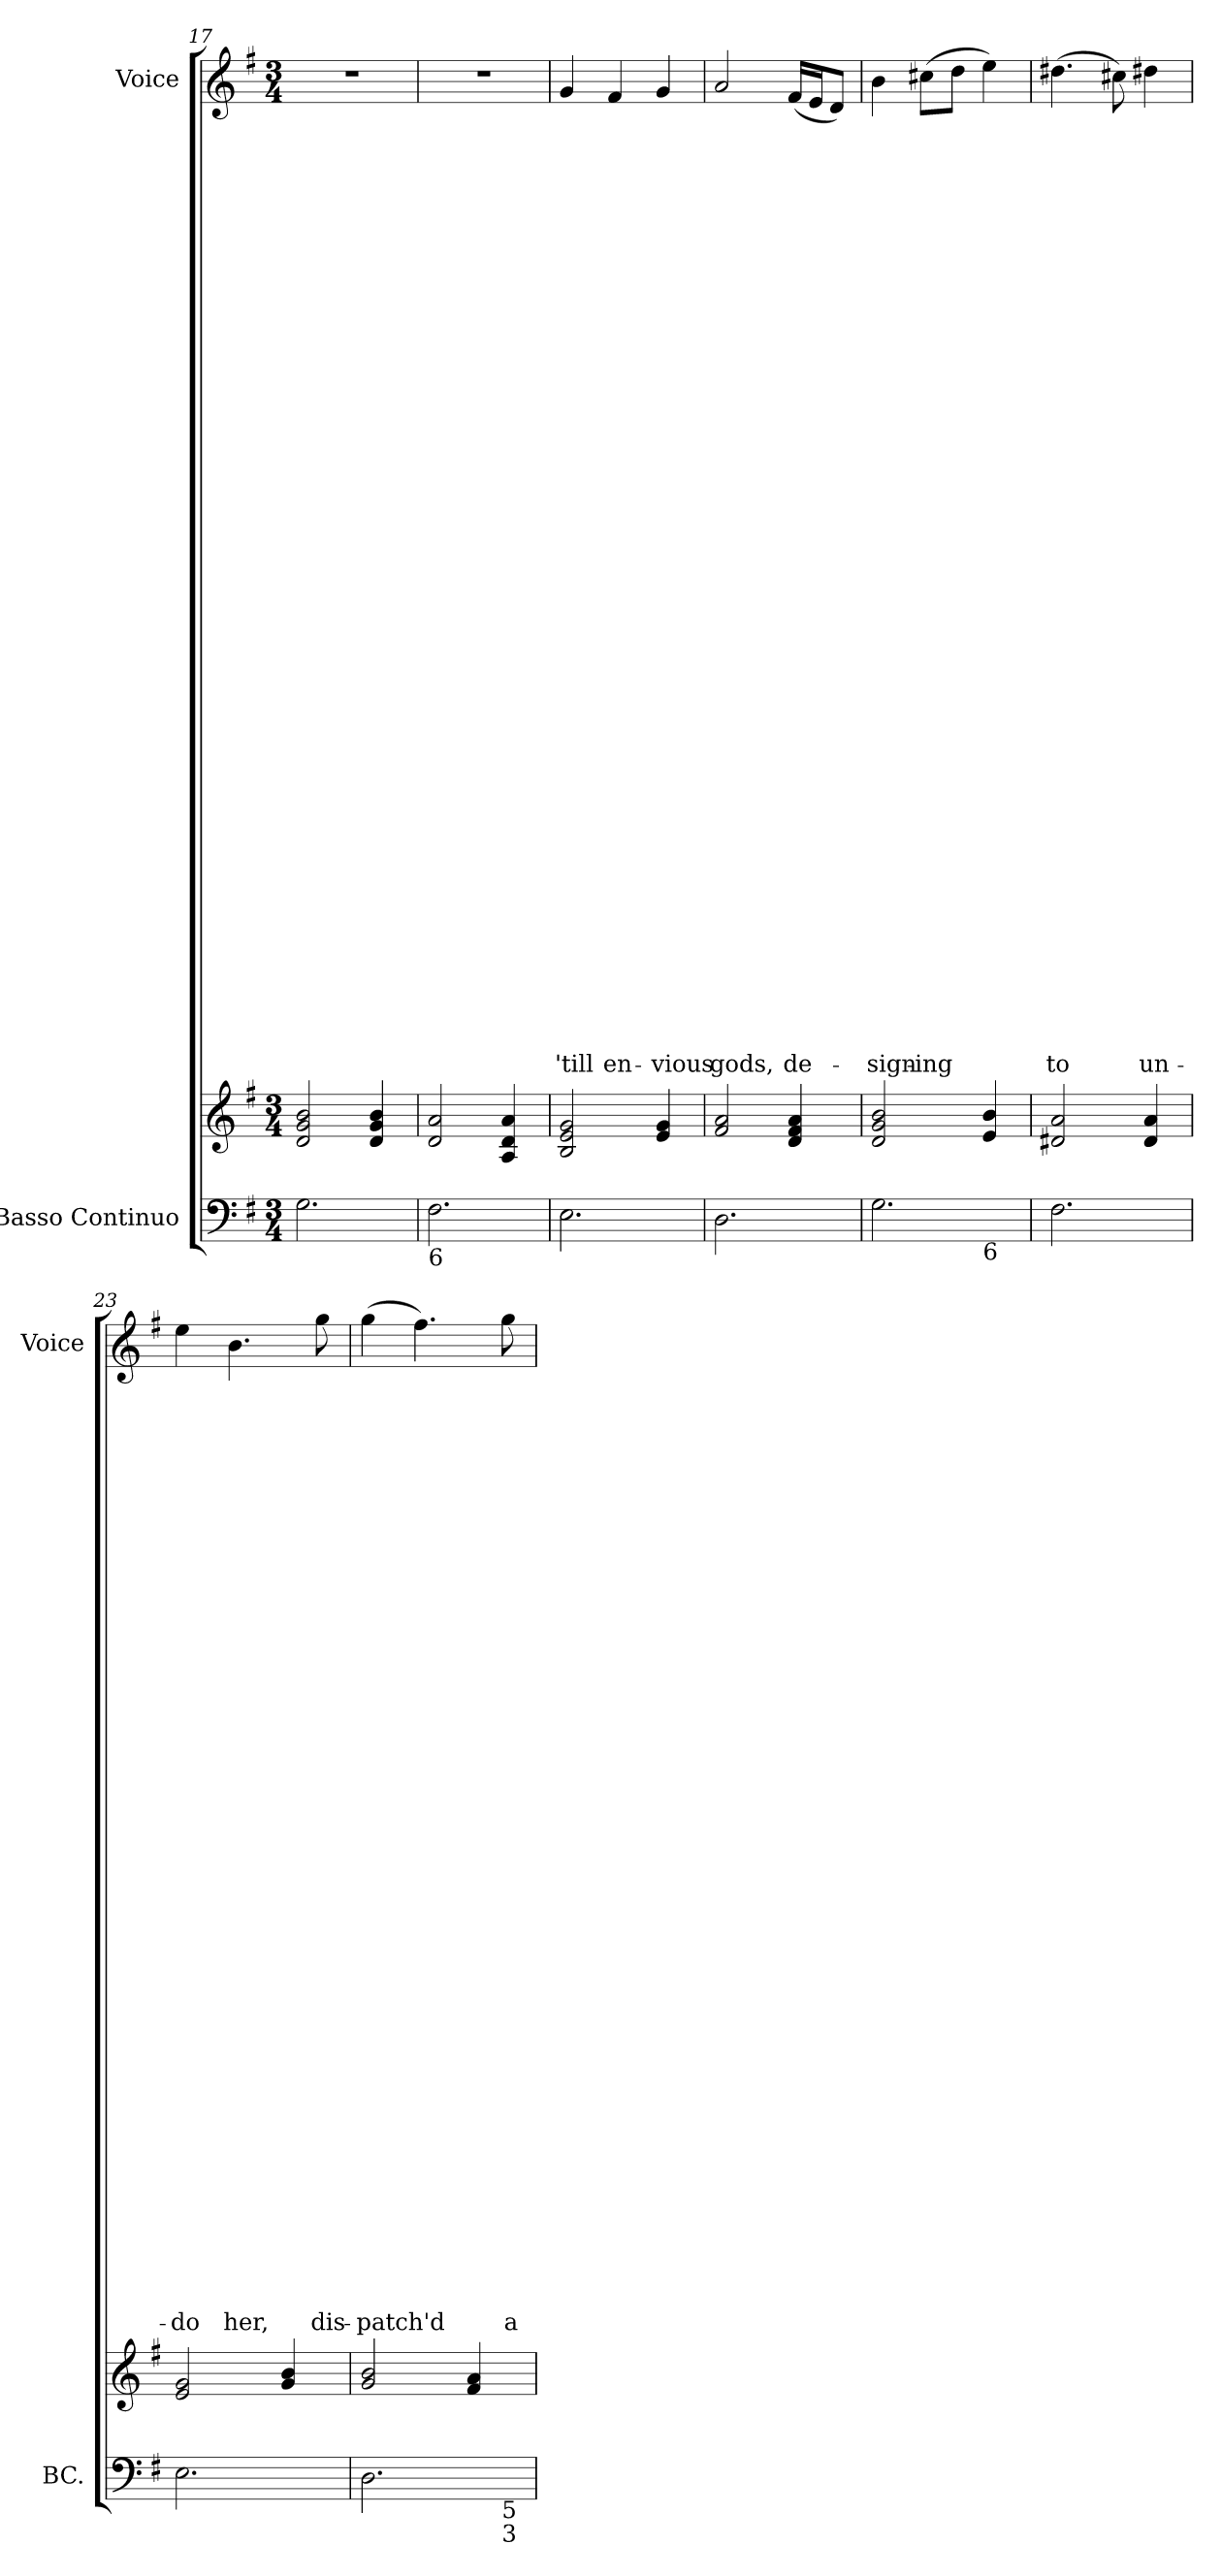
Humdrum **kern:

**kern	**kern	**kern	**text	**text	**text	**text	**text	**text	**text	**text	**text	**text	**text	**text	**text	**text	**text	**text	**text	**text	**text	**text	**text	**text	**text	**text	**text	**text	**text	**text	**text	**text	**text	**text	**text	**text	**text	**text	**text	**text	**text	**text	**text
*part2	*part2	*part1	*part1	*part1	*part1	*part1	*part1	*part1	*part1	*part1	*part1	*part1	*part1	*part1	*part1	*part1	*part1	*part1	*part1	*part1	*part1	*part1	*part1	*part1	*part1	*part1	*part1	*part1	*part1	*part1	*part1	*part1	*part1	*part1	*part1	*part1	*part1	*part1	*part1	*part1	*part1	*part1	*part1
*staff3	*staff2	*staff1	*staff1	*staff1	*staff1	*staff1	*staff1	*staff1	*staff1	*staff1	*staff1	*staff1	*staff1	*staff1	*staff1	*staff1	*staff1	*staff1	*staff1	*staff1	*staff1	*staff1	*staff1	*staff1	*staff1	*staff1	*staff1	*staff1	*staff1	*staff1	*staff1	*staff1	*staff1	*staff1	*staff1	*staff1	*staff1	*staff1	*staff1	*staff1	*staff1	*staff1	*staff1
*I"Basso Continuo	*	*I"Voice	*	*	*	*	*	*	*	*	*	*	*	*	*	*	*	*	*	*	*	*	*	*	*	*	*	*	*	*	*	*	*	*	*	*	*	*	*	*	*	*	*
*I'BC.	*	*I'Voice	*	*	*	*	*	*	*	*	*	*	*	*	*	*	*	*	*	*	*	*	*	*	*	*	*	*	*	*	*	*	*	*	*	*	*	*	*	*	*	*	*
!!LO:PB:g=z
*clefF4	*clefG2	*clefG2	*	*	*	*	*	*	*	*	*	*	*	*	*	*	*	*	*	*	*	*	*	*	*	*	*	*	*	*	*	*	*	*	*	*	*	*	*	*	*	*	*
*k[f#]	*k[f#]	*k[f#]	*	*	*	*	*	*	*	*	*	*	*	*	*	*	*	*	*	*	*	*	*	*	*	*	*	*	*	*	*	*	*	*	*	*	*	*	*	*	*	*	*
*G:	*G:	*G:	*	*	*	*	*	*	*	*	*	*	*	*	*	*	*	*	*	*	*	*	*	*	*	*	*	*	*	*	*	*	*	*	*	*	*	*	*	*	*	*	*
*M3/4	*M3/4	*M3/4	*	*	*	*	*	*	*	*	*	*	*	*	*	*	*	*	*	*	*	*	*	*	*	*	*	*	*	*	*	*	*	*	*	*	*	*	*	*	*	*	*
=17	=17	=17	=17	=17	=17	=17	=17	=17	=17	=17	=17	=17	=17	=17	=17	=17	=17	=17	=17	=17	=17	=17	=17	=17	=17	=17	=17	=17	=17	=17	=17	=17	=17	=17	=17	=17	=17	=17	=17	=17	=17	=17	=17
!	!	!LO:N:vis=1	!	!	!	!	!	!	!	!	!	!	!	!	!	!	!	!	!	!	!	!	!	!	!	!	!	!	!	!	!	!	!	!	!	!	!	!	!	!	!	!	!
2.G\	2d/ 2g/ 2b/	2.r	.	.	.	.	.	.	.	.	.	.	.	.	.	.	.	.	.	.	.	.	.	.	.	.	.	.	.	.	.	.	.	.	.	.	.	.	.	.	.	.	.
.	4d/ 4g/ 4b/	.	.	.	.	.	.	.	.	.	.	.	.	.	.	.	.	.	.	.	.	.	.	.	.	.	.	.	.	.	.	.	.	.	.	.	.	.	.	.	.	.	.
=18	=18	=18	=18	=18	=18	=18	=18	=18	=18	=18	=18	=18	=18	=18	=18	=18	=18	=18	=18	=18	=18	=18	=18	=18	=18	=18	=18	=18	=18	=18	=18	=18	=18	=18	=18	=18	=18	=18	=18	=18	=18	=18	=18
!LO:TX:b:t=6	!	!	!	!	!	!	!	!	!	!	!	!	!	!	!	!	!	!	!	!	!	!	!	!	!	!	!	!	!	!	!	!	!	!	!	!	!	!	!	!	!	!	!
!	!	!LO:N:vis=1	!	!	!	!	!	!	!	!	!	!	!	!	!	!	!	!	!	!	!	!	!	!	!	!	!	!	!	!	!	!	!	!	!	!	!	!	!	!	!	!	!
2.F#\	2d/ 2a/	2.r	.	.	.	.	.	.	.	.	.	.	.	.	.	.	.	.	.	.	.	.	.	.	.	.	.	.	.	.	.	.	.	.	.	.	.	.	.	.	.	.	.
.	4A/ 4d/ 4a/	.	.	.	.	.	.	.	.	.	.	.	.	.	.	.	.	.	.	.	.	.	.	.	.	.	.	.	.	.	.	.	.	.	.	.	.	.	.	.	.	.	.
=19	=19	=19	=19	=19	=19	=19	=19	=19	=19	=19	=19	=19	=19	=19	=19	=19	=19	=19	=19	=19	=19	=19	=19	=19	=19	=19	=19	=19	=19	=19	=19	=19	=19	=19	=19	=19	=19	=19	=19	=19	=19	=19	=19
!	!	!	!	!	!	!	!	!	!	!	!	!	!	!	!	!	!	!	!	!	!	!	!	!	!	!	!	!	!	!	!	!	!	!	!	!	!	!	!	!	!	!	!LO:LY:b
2.E\	2B/ 2e/ 2g/	4g/	.	.	.	.	.	.	.	.	.	.	.	.	.	.	.	.	.	.	.	.	.	.	.	.	.	.	.	.	.	.	.	.	.	.	.	.	.	.	.	.	'till
!	!	!	!	!	!	!	!	!	!	!	!	!	!	!	!	!	!	!	!	!	!	!	!	!	!	!	!	!	!	!	!	!	!	!	!	!	!	!	!	!	!	!	!LO:LY:b
.	.	4f#/	.	.	.	.	.	.	.	.	.	.	.	.	.	.	.	.	.	.	.	.	.	.	.	.	.	.	.	.	.	.	.	.	.	.	.	.	.	.	.	.	en-
!	!	!	!	!	!	!	!	!	!	!	!	!	!	!	!	!	!	!	!	!	!	!	!	!	!	!	!	!	!	!	!	!	!	!	!	!	!	!	!	!	!	!	!LO:LY:b
.	4e/ 4g/	4g/	.	.	.	.	.	.	.	.	.	.	.	.	.	.	.	.	.	.	.	.	.	.	.	.	.	.	.	.	.	.	.	.	.	.	.	.	.	.	.	.	-vious
=20	=20	=20	=20	=20	=20	=20	=20	=20	=20	=20	=20	=20	=20	=20	=20	=20	=20	=20	=20	=20	=20	=20	=20	=20	=20	=20	=20	=20	=20	=20	=20	=20	=20	=20	=20	=20	=20	=20	=20	=20	=20	=20	=20
!	!	!	!	!	!	!	!	!	!	!	!	!	!	!	!	!	!	!	!	!	!	!	!	!	!	!	!	!	!	!	!	!	!	!	!	!	!	!	!	!	!	!	!LO:LY:b
2.D\	2f#/ 2a/	2a/	.	.	.	.	.	.	.	.	.	.	.	.	.	.	.	.	.	.	.	.	.	.	.	.	.	.	.	.	.	.	.	.	.	.	.	.	.	.	.	.	gods,
!	!	!	!	!	!	!	!	!	!	!	!	!	!	!	!	!	!	!	!	!	!	!	!	!	!	!	!	!	!	!	!	!	!	!	!	!	!	!	!	!	!	!	!LO:LY:b
.	4d/ 4f#/ 4a/	(<16f#/LL	.	.	.	.	.	.	.	.	.	.	.	.	.	.	.	.	.	.	.	.	.	.	.	.	.	.	.	.	.	.	.	.	.	.	.	.	.	.	.	.	de-
.	.	16e/J	.	.	.	.	.	.	.	.	.	.	.	.	.	.	.	.	.	.	.	.	.	.	.	.	.	.	.	.	.	.	.	.	.	.	.	.	.	.	.	.	.
.	.	8d/J)	.	.	.	.	.	.	.	.	.	.	.	.	.	.	.	.	.	.	.	.	.	.	.	.	.	.	.	.	.	.	.	.	.	.	.	.	.	.	.	.	.
=21	=21	=21	=21	=21	=21	=21	=21	=21	=21	=21	=21	=21	=21	=21	=21	=21	=21	=21	=21	=21	=21	=21	=21	=21	=21	=21	=21	=21	=21	=21	=21	=21	=21	=21	=21	=21	=21	=21	=21	=21	=21	=21	=21
!	!	!	!	!	!	!	!	!	!	!	!	!	!	!	!	!	!	!	!	!	!	!	!	!	!	!	!	!	!	!	!	!	!	!	!	!	!	!	!	!	!	!	!LO:LY:b
*^	*	*	*	*	*	*	*	*	*	*	*	*	*	*	*	*	*	*	*	*	*	*	*	*	*	*	*	*	*	*	*	*	*	*	*	*	*	*	*	*	*	*	*
2.G\	2ryy	2d/ 2g/ 2b/	4b\	.	.	.	.	.	.	.	.	.	.	.	.	.	.	.	.	.	.	.	.	.	.	.	.	.	.	.	.	.	.	.	.	.	.	.	.	.	.	.	.	-sign-
!	!	!	!	!	!	!	!	!	!	!	!	!	!	!	!	!	!	!	!	!	!	!	!	!	!	!	!	!	!	!	!	!	!	!	!	!	!	!	!	!	!	!	!	!LO:LY:b
.	.	.	(>8cc#X\L	.	.	.	.	.	.	.	.	.	.	.	.	.	.	.	.	.	.	.	.	.	.	.	.	.	.	.	.	.	.	.	.	.	.	.	.	.	.	.	.	-ing
.	.	.	8dd\J	.	.	.	.	.	.	.	.	.	.	.	.	.	.	.	.	.	.	.	.	.	.	.	.	.	.	.	.	.	.	.	.	.	.	.	.	.	.	.	.	.
!	!LO:TX:b:t=6	!	!	!	!	!	!	!	!	!	!	!	!	!	!	!	!	!	!	!	!	!	!	!	!	!	!	!	!	!	!	!	!	!	!	!	!	!	!	!	!	!	!	!
.	4ryy	4e/ 4b/	4ee\)	.	.	.	.	.	.	.	.	.	.	.	.	.	.	.	.	.	.	.	.	.	.	.	.	.	.	.	.	.	.	.	.	.	.	.	.	.	.	.	.	.
=22	=22	=22	=22	=22	=22	=22	=22	=22	=22	=22	=22	=22	=22	=22	=22	=22	=22	=22	=22	=22	=22	=22	=22	=22	=22	=22	=22	=22	=22	=22	=22	=22	=22	=22	=22	=22	=22	=22	=22	=22	=22	=22	=22	=22
!LO:TX:b:t=h	!	!	!	!	!	!	!	!	!	!	!	!	!	!	!	!	!	!	!	!	!	!	!	!	!	!	!	!	!	!	!	!	!	!	!	!	!	!	!	!	!	!	!	!
!	!	!	!	!	!	!	!	!	!	!	!	!	!	!	!	!	!	!	!	!	!	!	!	!	!	!	!	!	!	!	!	!	!	!	!	!	!	!	!	!	!	!	!	!LO:LY:b
*v	*v	*	*	*	*	*	*	*	*	*	*	*	*	*	*	*	*	*	*	*	*	*	*	*	*	*	*	*	*	*	*	*	*	*	*	*	*	*	*	*	*	*	*	*
2.F#\	2d#X/ 2a/	(>4.dd#X\	.	.	.	.	.	.	.	.	.	.	.	.	.	.	.	.	.	.	.	.	.	.	.	.	.	.	.	.	.	.	.	.	.	.	.	.	.	.	.	.	to
.	.	8cc#X\)	.	.	.	.	.	.	.	.	.	.	.	.	.	.	.	.	.	.	.	.	.	.	.	.	.	.	.	.	.	.	.	.	.	.	.	.	.	.	.	.	.
!	!	!	!	!	!	!	!	!	!	!	!	!	!	!	!	!	!	!	!	!	!	!	!	!	!	!	!	!	!	!	!	!	!	!	!	!	!	!	!	!	!	!	!LO:LY:b
.	4d#/ 4a/	4dd#X\	.	.	.	.	.	.	.	.	.	.	.	.	.	.	.	.	.	.	.	.	.	.	.	.	.	.	.	.	.	.	.	.	.	.	.	.	.	.	.	.	un-
=23	=23	=23	=23	=23	=23	=23	=23	=23	=23	=23	=23	=23	=23	=23	=23	=23	=23	=23	=23	=23	=23	=23	=23	=23	=23	=23	=23	=23	=23	=23	=23	=23	=23	=23	=23	=23	=23	=23	=23	=23	=23	=23	=23
!	!	!	!	!	!	!	!	!	!	!	!	!	!	!	!	!	!	!	!	!	!	!	!	!	!	!	!	!	!	!	!	!	!	!	!	!	!	!	!	!	!	!	!LO:LY:b
2.E\	2e/ 2g/	4ee\	.	.	.	.	.	.	.	.	.	.	.	.	.	.	.	.	.	.	.	.	.	.	.	.	.	.	.	.	.	.	.	.	.	.	.	.	.	.	.	.	-do
!	!	!	!	!	!	!	!	!	!	!	!	!	!	!	!	!	!	!	!	!	!	!	!	!	!	!	!	!	!	!	!	!	!	!	!	!	!	!	!	!	!	!	!LO:LY:b
.	.	4.b\	.	.	.	.	.	.	.	.	.	.	.	.	.	.	.	.	.	.	.	.	.	.	.	.	.	.	.	.	.	.	.	.	.	.	.	.	.	.	.	.	her,
.	4g/ 4b/	.	.	.	.	.	.	.	.	.	.	.	.	.	.	.	.	.	.	.	.	.	.	.	.	.	.	.	.	.	.	.	.	.	.	.	.	.	.	.	.	.	.
!	!	!	!	!	!	!	!	!	!	!	!	!	!	!	!	!	!	!	!	!	!	!	!	!	!	!	!	!	!	!	!	!	!	!	!	!	!	!	!	!	!	!	!LO:LY:b
.	.	8gg\	.	.	.	.	.	.	.	.	.	.	.	.	.	.	.	.	.	.	.	.	.	.	.	.	.	.	.	.	.	.	.	.	.	.	.	.	.	.	.	.	dis-
=24	=24	=24	=24	=24	=24	=24	=24	=24	=24	=24	=24	=24	=24	=24	=24	=24	=24	=24	=24	=24	=24	=24	=24	=24	=24	=24	=24	=24	=24	=24	=24	=24	=24	=24	=24	=24	=24	=24	=24	=24	=24	=24	=24
!LO:TX:b:t=6	!	!	!	!	!	!	!	!	!	!	!	!	!	!	!	!	!	!	!	!	!	!	!	!	!	!	!	!	!	!	!	!	!	!	!	!	!	!	!	!	!	!	!
!LO:TX:b:t=4	!	!	!	!	!	!	!	!	!	!	!	!	!	!	!	!	!	!	!	!	!	!	!	!	!	!	!	!	!	!	!	!	!	!	!	!	!	!	!	!	!	!	!
!	!	!	!	!	!	!	!	!	!	!	!	!	!	!	!	!	!	!	!	!	!	!	!	!	!	!	!	!	!	!	!	!	!	!	!	!	!	!	!	!	!	!	!LO:LY:b
*^	*	*	*	*	*	*	*	*	*	*	*	*	*	*	*	*	*	*	*	*	*	*	*	*	*	*	*	*	*	*	*	*	*	*	*	*	*	*	*	*	*	*	*
2.D\	2ryy	2g/ 2b/	(>4gg\	.	.	.	.	.	.	.	.	.	.	.	.	.	.	.	.	.	.	.	.	.	.	.	.	.	.	.	.	.	.	.	.	.	.	.	.	.	.	.	.	-patch'd
.	.	.	4.ff#\)	.	.	.	.	.	.	.	.	.	.	.	.	.	.	.	.	.	.	.	.	.	.	.	.	.	.	.	.	.	.	.	.	.	.	.	.	.	.	.	.	.
.	8ryy	4f#/ 4a/	.	.	.	.	.	.	.	.	.	.	.	.	.	.	.	.	.	.	.	.	.	.	.	.	.	.	.	.	.	.	.	.	.	.	.	.	.	.	.	.	.	.
!	!LO:TX:b:t=5	!	!	!	!	!	!	!	!	!	!	!	!	!	!	!	!	!	!	!	!	!	!	!	!	!	!	!	!	!	!	!	!	!	!	!	!	!	!	!	!	!	!	!
!	!LO:TX:b:t=3	!	!	!	!	!	!	!	!	!	!	!	!	!	!	!	!	!	!	!	!	!	!	!	!	!	!	!	!	!	!	!	!	!	!	!	!	!	!	!	!	!	!	!
!	!	!	!	!	!	!	!	!	!	!	!	!	!	!	!	!	!	!	!	!	!	!	!	!	!	!	!	!	!	!	!	!	!	!	!	!	!	!	!	!	!	!	!	!LO:LY:b
.	8ryy	.	8gg\	.	.	.	.	.	.	.	.	.	.	.	.	.	.	.	.	.	.	.	.	.	.	.	.	.	.	.	.	.	.	.	.	.	.	.	.	.	.	.	.	a
*v	*v	*	*	*	*	*	*	*	*	*	*	*	*	*	*	*	*	*	*	*	*	*	*	*	*	*	*	*	*	*	*	*	*	*	*	*	*	*	*	*	*	*	*	*
=	=	=	=	=	=	=	=	=	=	=	=	=	=	=	=	=	=	=	=	=	=	=	=	=	=	=	=	=	=	=	=	=	=	=	=	=	=	=	=	=	=	=	=
*-	*-	*-	*-	*-	*-	*-	*-	*-	*-	*-	*-	*-	*-	*-	*-	*-	*-	*-	*-	*-	*-	*-	*-	*-	*-	*-	*-	*-	*-	*-	*-	*-	*-	*-	*-	*-	*-	*-	*-	*-	*-	*-	*-
